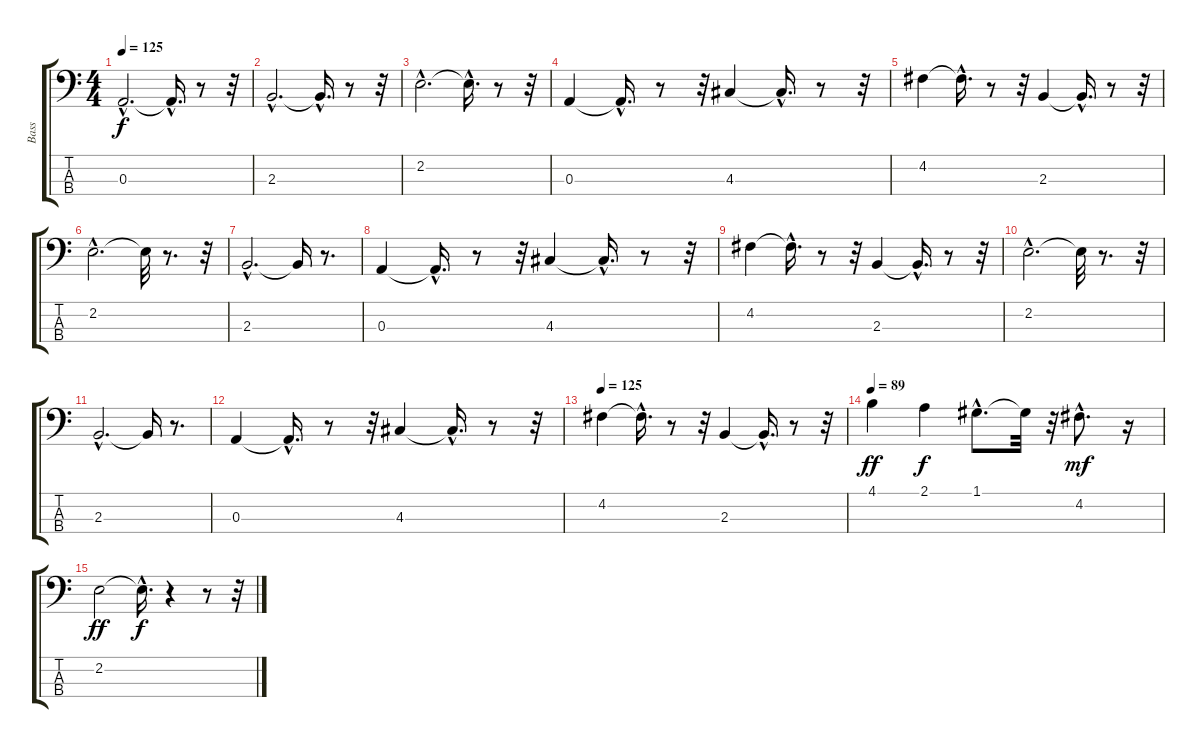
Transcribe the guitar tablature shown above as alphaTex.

\track ("Bass" "Bass") {instrument electricbassfinger}
\staff {score tabs}
\tuning (G2 D2 A1 E1) {hide}
\ts (4 4)
\tempo 125
\clef f4
\ks c
0.3{hac}.2{d dy f} 0.3{hac t}.16{d} r.8 r.32 |
2.3{hac}.2{d} 2.3{hac t}.16{d} r.8 r.32 |
2.2{hac}.2{d} 2.2{hac t}.16{d} r.8 r.32 |
0.3.4 0.3{hac t}.16{d} r.8 r.32 4.3.4 4.3{hac t}.16{d} r.8 r.32 |
4.2.4 4.2{hac t}.16{d} r.8 r.32 2.3.4 2.3{hac t}.16{d} r.8 r.32 |
2.2{hac}.2{d} 2.2{t}.32 r.8{d} r.32 |
2.3{hac}.2{d} 2.3{t}.16 r.8{d} |
0.3.4 0.3{hac t}.16{d} r.8 r.32 4.3.4 4.3{hac t}.16{d} r.8 r.32 |
4.2.4 4.2{hac t}.16{d} r.8 r.32 2.3.4 2.3{hac t}.16{d} r.8 r.32 |
2.2{hac}.2{d} 2.2{t}.32 r.8{d} r.32 |
2.3{hac}.2{d} 2.3{t}.16 r.8{d} |
0.3.4 0.3{hac t}.16{d} r.8 r.32 4.3.4 4.3{hac t}.16{d} r.8 r.32 |
\tempo 125
4.2.4 4.2{hac t}.16{d} r.8 r.32 2.3.4 2.3{hac t}.16{d} r.8 r.32 |
\tempo 89
4.1.4{dy ff} 2.1.4{dy f} 1.1{hac}.8{d} 1.1{t}.32 r.32 4.2{hac}.8{d dy mf} r.16 |
2.2.2{dy ff} 2.2{hac t}.16{d dy f} r.4 r.8 r.32
